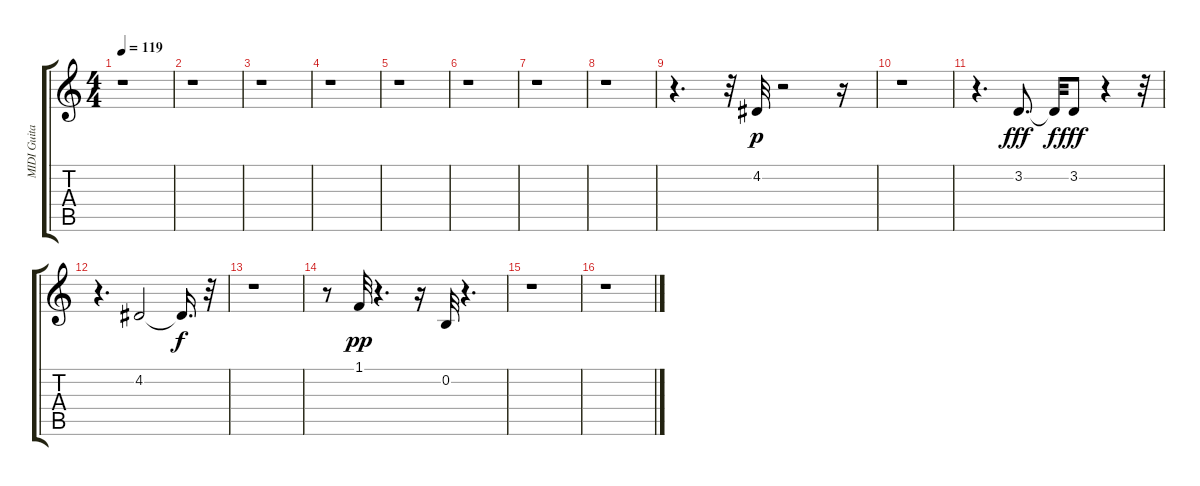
\track ("MIDI Guitar                     " "MIDI Guita") {instrument lead1square}
\staff {score tabs}
\tuning (E4 B3 G3 D3 A2 E2) {hide}
\ts (4 4)
\tempo 119
\clef g2
\ks c
r.1{dy fff} |
r.1 |
r.1 |
r.1 |
r.1 |
r.1 |
r.1 |
r.1 |
r.4{d} r.32 4.2.32{dy p} r.2 r.16 |
r.1 |
r.4{d} 3.2.8{d dy fff} 3.2{t}.32{dy f} 3.2.8{dy fff} r.4 r.32 |
r.4{d} 4.2.2 4.2{t}.16{d dy f} r.32 |
r.1 |
r.8 1.1.32{dy pp} r.4{d} r.16 0.2.32 r.4{d} |
r.1 |
r.1
